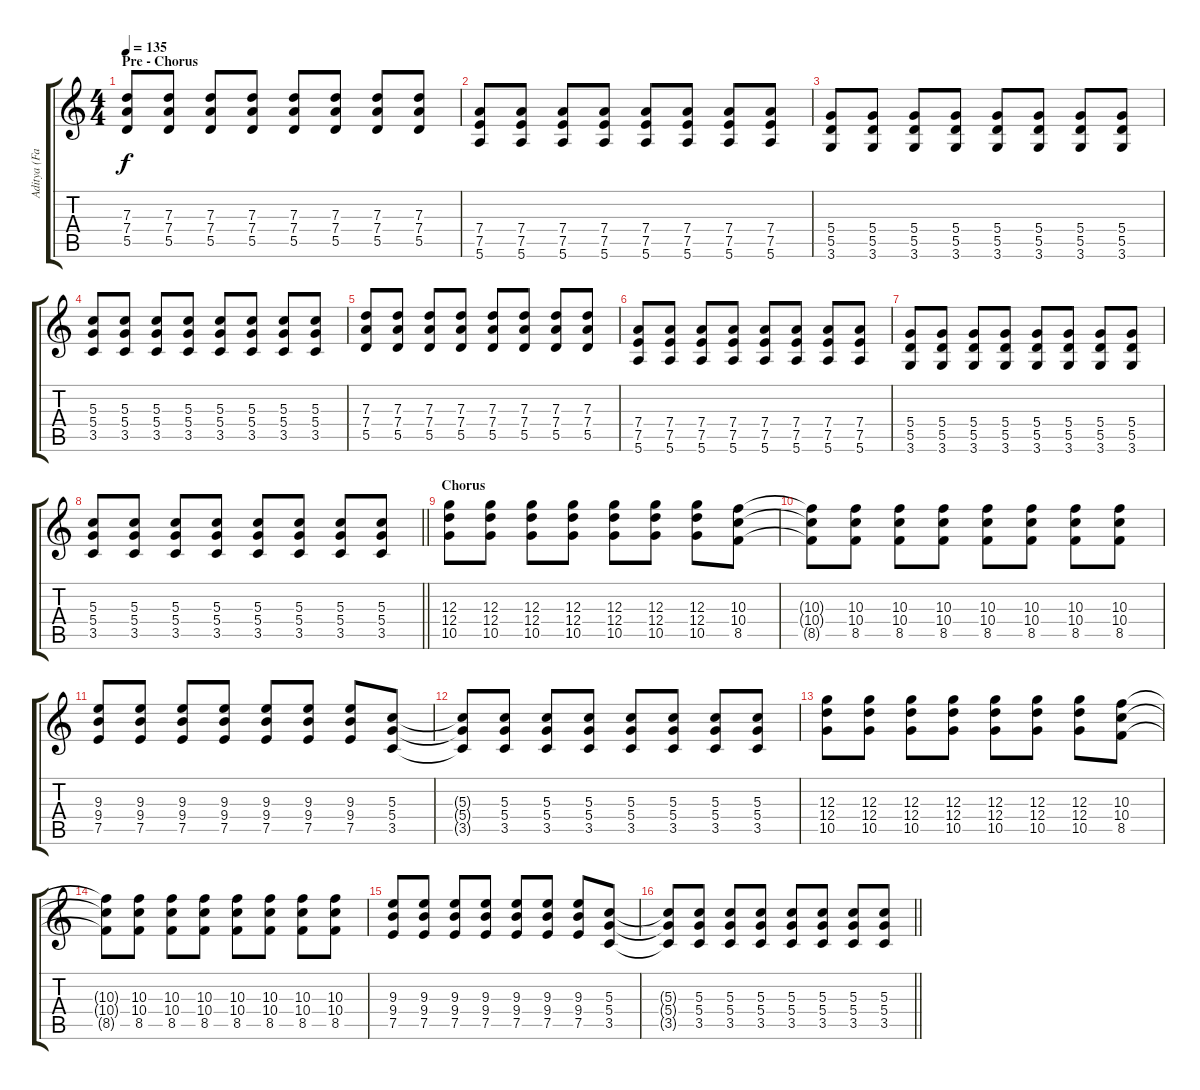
\track ("Aditya (Farhan Akhtar)" "Aditya (Fa") {instrument distortionguitar}
\staff {score tabs}
\tuning (E4 B3 G3 D3 A2 E2) {hide}
\ts (4 4)
\section ("" "Pre - Chorus")
\tempo 135
\clef g2
\ks c
(7.3 7.4 5.5).8{dy f} (7.3 7.4 5.5).8 (7.3 7.4 5.5).8 (7.3 7.4 5.5).8 (7.3 7.4 5.5).8 (7.3 7.4 5.5).8 (7.3 7.4 5.5).8 (7.3 7.4 5.5).8 |
(7.4 7.5 5.6).8 (7.4 7.5 5.6).8 (7.4 7.5 5.6).8 (7.4 7.5 5.6).8 (7.4 7.5 5.6).8 (7.4 7.5 5.6).8 (7.4 7.5 5.6).8 (7.4 7.5 5.6).8 |
(5.4 5.5 3.6).8 (5.4 5.5 3.6).8 (5.4 5.5 3.6).8 (5.4 5.5 3.6).8 (5.4 5.5 3.6).8 (5.4 5.5 3.6).8 (5.4 5.5 3.6).8 (5.4 5.5 3.6).8 |
(5.3 5.4 3.5).8 (5.3 5.4 3.5).8 (5.3 5.4 3.5).8 (5.3 5.4 3.5).8 (5.3 5.4 3.5).8 (5.3 5.4 3.5).8 (5.3 5.4 3.5).8 (5.3 5.4 3.5).8 |
(7.3 7.4 5.5).8 (7.3 7.4 5.5).8 (7.3 7.4 5.5).8 (7.3 7.4 5.5).8 (7.3 7.4 5.5).8 (7.3 7.4 5.5).8 (7.3 7.4 5.5).8 (7.3 7.4 5.5).8 |
(7.4 7.5 5.6).8 (7.4 7.5 5.6).8 (7.4 7.5 5.6).8 (7.4 7.5 5.6).8 (7.4 7.5 5.6).8 (7.4 7.5 5.6).8 (7.4 7.5 5.6).8 (7.4 7.5 5.6).8 |
(5.4 5.5 3.6).8 (5.4 5.5 3.6).8 (5.4 5.5 3.6).8 (5.4 5.5 3.6).8 (5.4 5.5 3.6).8 (5.4 5.5 3.6).8 (5.4 5.5 3.6).8 (5.4 5.5 3.6).8 |
\barLineRight lightlight
(5.3 5.4 3.5).8 (5.3 5.4 3.5).8 (5.3 5.4 3.5).8 (5.3 5.4 3.5).8 (5.3 5.4 3.5).8 (5.3 5.4 3.5).8 (5.3 5.4 3.5).8 (5.3 5.4 3.5).8 |
\section ("" "Chorus")
(12.3 12.4 10.5).8 (12.3 12.4 10.5).8 (12.3 12.4 10.5).8 (12.3 12.4 10.5).8 (12.3 12.4 10.5).8 (12.3 12.4 10.5).8 (12.3 12.4 10.5).8 (10.3 10.4 8.5).8 |
(10.3{t} 10.4{t} 8.5{t}).8 (10.3 10.4 8.5).8 (10.3 10.4 8.5).8 (10.3 10.4 8.5).8 (10.3 10.4 8.5).8 (10.3 10.4 8.5).8 (10.3 10.4 8.5).8 (10.3 10.4 8.5).8 |
(9.3 9.4 7.5).8 (9.3 9.4 7.5).8 (9.3 9.4 7.5).8 (9.3 9.4 7.5).8 (9.3 9.4 7.5).8 (9.3 9.4 7.5).8 (9.3 9.4 7.5).8 (5.3 5.4 3.5).8 |
(5.3{t} 5.4{t} 3.5{t}).8 (5.3 5.4 3.5).8 (5.3 5.4 3.5).8 (5.3 5.4 3.5).8 (5.3 5.4 3.5).8 (5.3 5.4 3.5).8 (5.3 5.4 3.5).8 (5.3 5.4 3.5).8 |
(12.3 12.4 10.5).8 (12.3 12.4 10.5).8 (12.3 12.4 10.5).8 (12.3 12.4 10.5).8 (12.3 12.4 10.5).8 (12.3 12.4 10.5).8 (12.3 12.4 10.5).8 (10.3 10.4 8.5).8 |
(10.3{t} 10.4{t} 8.5{t}).8 (10.3 10.4 8.5).8 (10.3 10.4 8.5).8 (10.3 10.4 8.5).8 (10.3 10.4 8.5).8 (10.3 10.4 8.5).8 (10.3 10.4 8.5).8 (10.3 10.4 8.5).8 |
(9.3 9.4 7.5).8 (9.3 9.4 7.5).8 (9.3 9.4 7.5).8 (9.3 9.4 7.5).8 (9.3 9.4 7.5).8 (9.3 9.4 7.5).8 (9.3 9.4 7.5).8 (5.3 5.4 3.5).8 |
\barLineRight lightlight
(5.3{t} 5.4{t} 3.5{t}).8 (5.3 5.4 3.5).8 (5.3 5.4 3.5).8 (5.3 5.4 3.5).8 (5.3 5.4 3.5).8 (5.3 5.4 3.5).8 (5.3 5.4 3.5).8 (5.3 5.4 3.5).8
